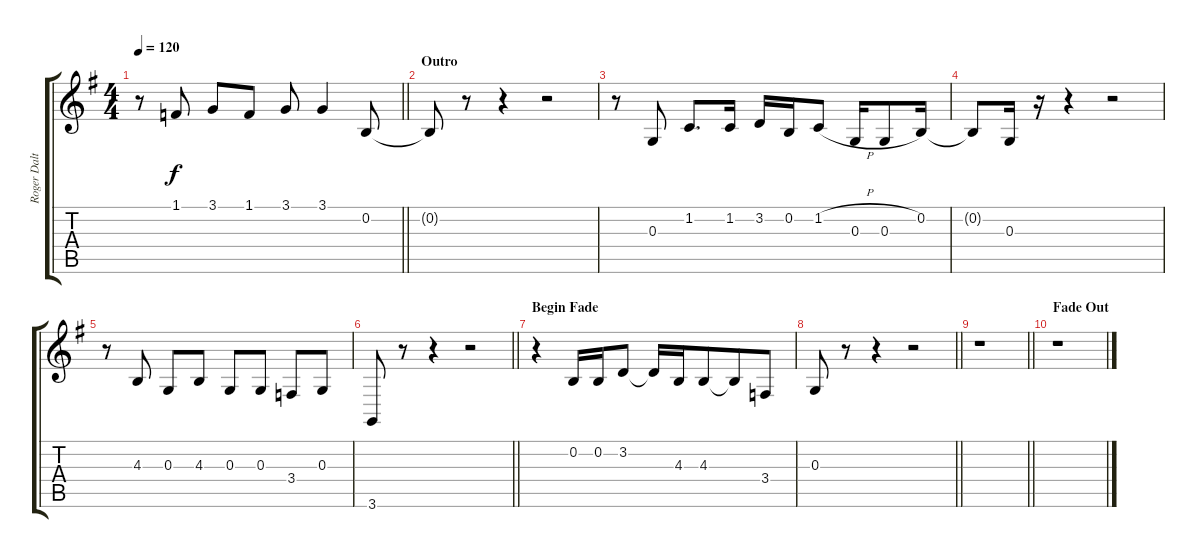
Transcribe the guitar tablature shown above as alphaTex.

\track ("Roger Daltrey" "Roger Dalt") {instrument flute}
\staff {score tabs}
\tuning (E4 B3 G3 D3 A2 E2) {hide}
\ts (4 4)
\tempo 120
\clef g2
\barLineRight lightlight
\ks g
r.8{dy f} 1.1.8 3.1.8{beam merge} 1.1.8 3.1.8 3.1.4 0.2.8 |
\section ("" "Outro")
0.2{t}.8 r.8 r.4{beam merge} r.2 |
r.8 0.3.8 1.2.8{d} 1.2.16 3.2.16 0.2.16{beam merge} 1.2{h}.8 0.3.16 0.3.8 0.2.16 |
0.2{t}.8 0.3.16 r.16{beam merge} r.4 r.2 |
r.8{beam merge} 4.3.8 0.3.8{beam merge} 4.3.8 0.3.8 0.3.8 3.4.8{beam merge} 0.3.8 |
\barLineRight lightlight
3.6.8{beam merge} r.8 r.4 r.2 |
\section ("" "Begin Fade")
r.4 0.2.16 0.2.16 3.2.8 3.2{t}.16 4.3.16 4.3.8{beam merge} 4.3{t}.8 3.4.8 |
\barLineRight lightlight
0.3.8 r.8 r.4 r.2 |
\barLineRight lightlight
r.1 |
\section ("" "Fade Out")
r.1
